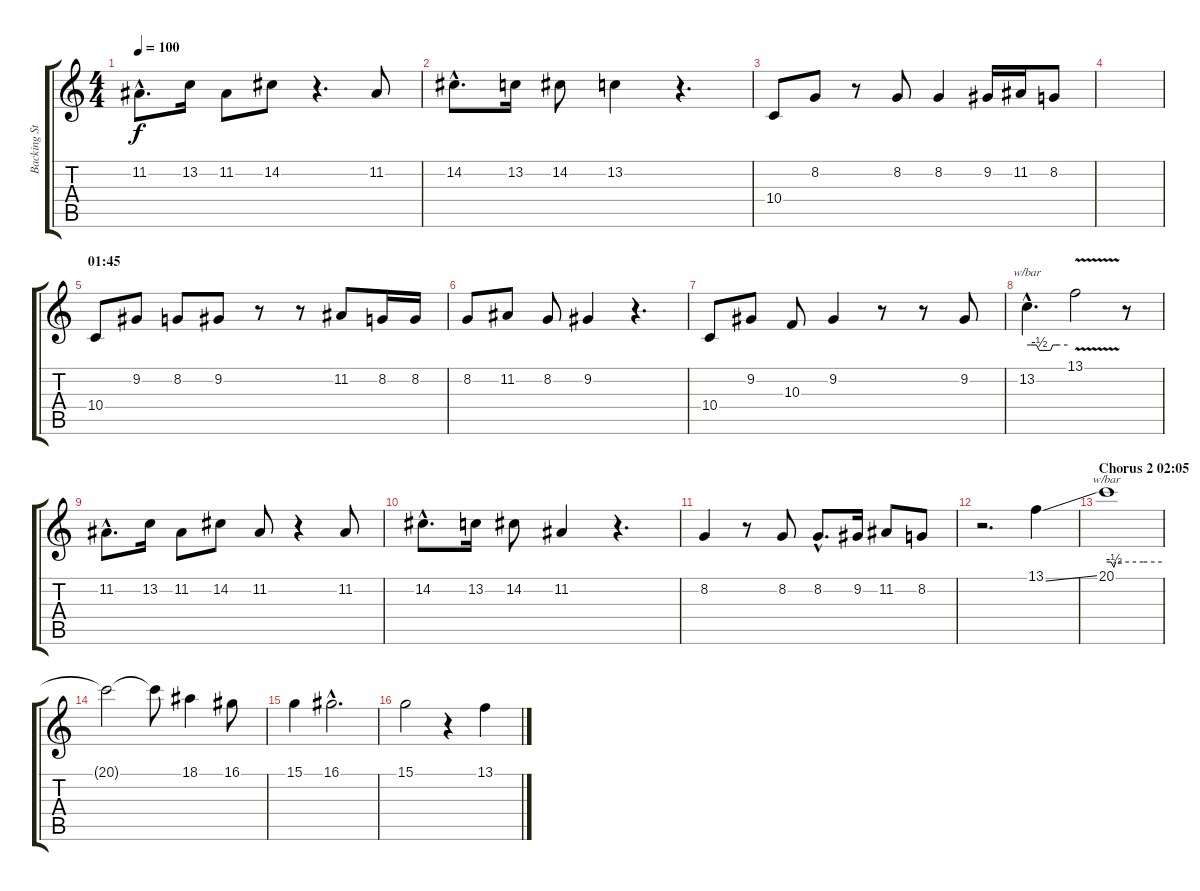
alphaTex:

\track ("Backing Strings/Vocals" "Backing St") {instrument synthstrings2}
\staff {score tabs}
\tuning (E4 B3 G3 D3 A2 E2) {hide}
\ts (4 4)
\tempo 100
\clef g2
\ks c
11.2{hac}.8{d dy f} 13.2.16 11.2.8 14.2.8 r.4{d} 11.2.8 |
14.2{hac}.8{d} 13.2.16 14.2.8 13.2.4 r.4{d} |
10.4.8 8.2.8 r.8 8.2.8 8.2.4 9.2.16 11.2.16 8.2.8 |
|
\section ("" "01:45")
10.4.8 9.2.8 8.2.8 9.2.8 r.8 r.8 11.2.8 8.2.16 8.2.16 |
8.2.8 11.2.8 8.2.8 9.2.4 r.4{d} |
10.4.8 9.2.8 10.3.8 9.2.4 r.8 r.8 9.2.8 |
13.2{hac}.4{d tbe (custom default 0 0 5 0 14 0 18 -2 28 -2 35 -2 38 0 45 0 60 0)} 13.1{v}.2 r.8 |
11.2{hac}.8{d} 13.2.16 11.2.8 14.2.8 11.2.8 r.4 11.2.8 |
14.2{hac}.8{d} 13.2.16 14.2.8 11.2.4 r.4{d} |
8.2.4 r.8 8.2.8 8.2{hac}.8{d} 9.2.16 11.2.8 8.2.8 |
r.2{d} 13.1{ss}.4{volume 12 instrument overdrivenguitar} |
\section ("" "Chorus 2 02:05")
20.1.1{tbe (custom default 0 0 5 0 8 -2 10 0 40 0 60 0)} |
20.1{t}.2 20.1{t}.8 18.1.4 16.1.8 |
15.1.4 16.1{hac}.2{d} |
15.1.2 r.4 13.1{ss}.4
